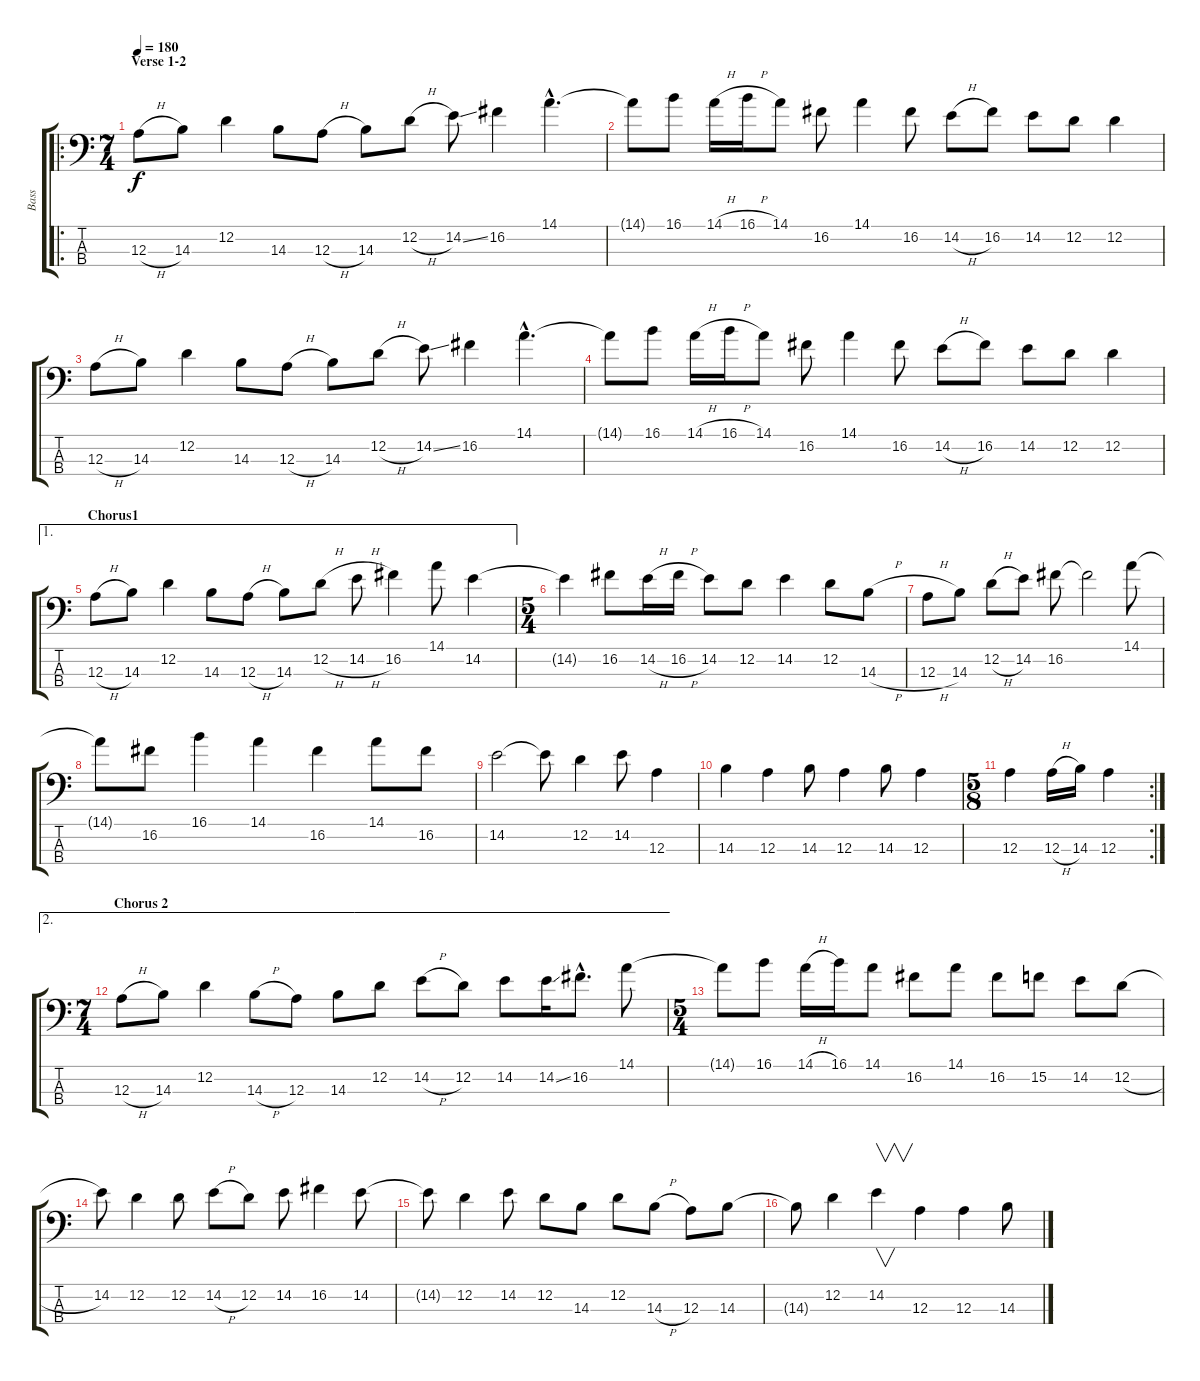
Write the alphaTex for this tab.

\track ("Bass" "Bass") {instrument electricbassfinger}
\staff {score tabs}
\tuning (G2 D2 A1 E1) {hide}
\ro
\ts (7 4)
\section ("" "Verse 1-2")
\tempo 180
\clef f4
\ks c
12.3{h}.8{dy f instrument electricbassfinger} 14.3.8 12.2.4 14.3.8 12.3{h}.8 14.3.8 12.2{h}.8 14.2{ss}.8 16.2.4 14.1{hac}.4{d} |
14.1{t}.8 16.1.8 14.1{h}.16 16.1{h}.16 14.1.8 16.2.8 14.1.4 16.2.8 14.2{h}.8 16.2.8 14.2.8 12.2.8 12.2.4 |
12.3{h}.8 14.3.8 12.2.4 14.3.8 12.3{h}.8 14.3.8 12.2{h}.8 14.2{ss}.8 16.2.4 14.1{hac}.4{d} |
14.1{t}.8 16.1.8 14.1{h}.16 16.1{h}.16 14.1.8 16.2.8 14.1.4 16.2.8 14.2{h}.8 16.2.8 14.2.8 12.2.8 12.2.4 |
\ae 1
\section ("" "Chorus1")
12.3{h}.8 14.3.8 12.2.4 14.3.8 12.3{h}.8 14.3.8 12.2{h}.8 14.2{h}.8 16.2.4 14.1.8 14.2.4 |
\ts (5 4)
14.2{t}.4 16.2.8 14.2{h}.16 16.2{h}.16 14.2.8 12.2.8 14.2.4 12.2.8 14.3{h}.8 |
12.3{h}.8 14.3.8 12.2{h}.8 14.2.8 16.2.8 16.2{t}.2 14.1.8 |
14.1{t}.8 16.2.8 16.1.4 14.1.4 16.2.4 14.1.8 16.2.8 |
14.2.2 14.2{t}.8 12.2.4 14.2.8 12.3.4 |
14.3.4 12.3.4 14.3.8 12.3.4 14.3.8 12.3.4 |
\rc 2
\ts (5 8)
12.3.4 12.3{h}.16 14.3.16 12.3.4 |
\ae 2
\ts (7 4)
\section ("" "Chorus 2")
12.3{h}.8 14.3.8 12.2.4 14.3{h}.8 12.3.8 14.3.8 12.2.8 14.2{h}.8 12.2.8 14.2.8 14.2{ss}.16 16.2{hac}.8{d} 14.1.8 |
\ts (5 4)
14.1{t}.8 16.1.8 14.1{h}.16 16.1.16 14.1.8 16.2.8 14.1.8 16.2.8 15.2.8 14.2.8 12.2{h}.8 |
14.2.8 12.2.4 12.2.8 14.2{h}.8 12.2.8 14.2.8 16.2.4 14.2.8 |
14.2{t}.8 12.2.4 14.2.8 12.2.8 14.3.8 12.2.8 14.3{h}.8 12.3.8 14.3.8 |
14.3{t}.8 12.2.4 14.2.4{v} 12.3.4 12.3.4 14.3.8
